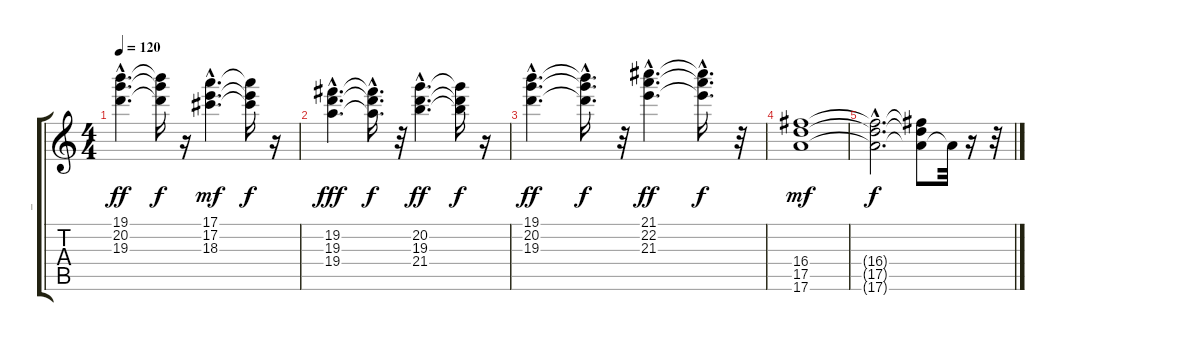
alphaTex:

\track ("_" "_") {instrument overdrivenguitar}
\staff {score tabs}
\tuning (E4 B3 G3 D3 A2 E2) {hide}
\ts (4 4)
\tempo 120
\clef g2
\ks c
(19.1{hac} 20.2{hac} 19.3{hac}).4{d dy ff} (19.1{t} 20.2{t} 19.3{t}).16{dy f} r.16 (17.1{hac} 17.2{hac} 18.3{hac}).4{d dy mf} (17.1{t} 17.2{t} 18.3{t}).16{dy f} r.16 |
(19.2{hac} 19.3{hac} 19.4{hac}).4{d dy fff} (19.2{hac t} 19.3{hac t} 19.4{hac t}).16{d dy f} r.32 (20.2{hac} 19.3{hac} 21.4{hac}).4{d dy ff} (20.2{t} 19.3{t} 21.4{t}).16{dy f} r.16 |
(19.1{hac} 20.2{hac} 19.3{hac}).4{d dy ff} (19.1{hac t} 20.2{hac t} 19.3{hac t}).16{d dy f} r.32 (21.1{hac} 22.2{hac} 21.3{hac}).4{d dy ff} (21.1{t} 22.2{hac t} 21.3{t}).16{d dy f} r.32 |
(16.4 17.5 17.6).1{dy mf} |
(16.4{hac t} 17.5{hac t} 17.6{hac t}).2{d dy f} (16.4{t} 17.5{t} 17.6{t}).8 17.6{t}.32 r.16 r.32
